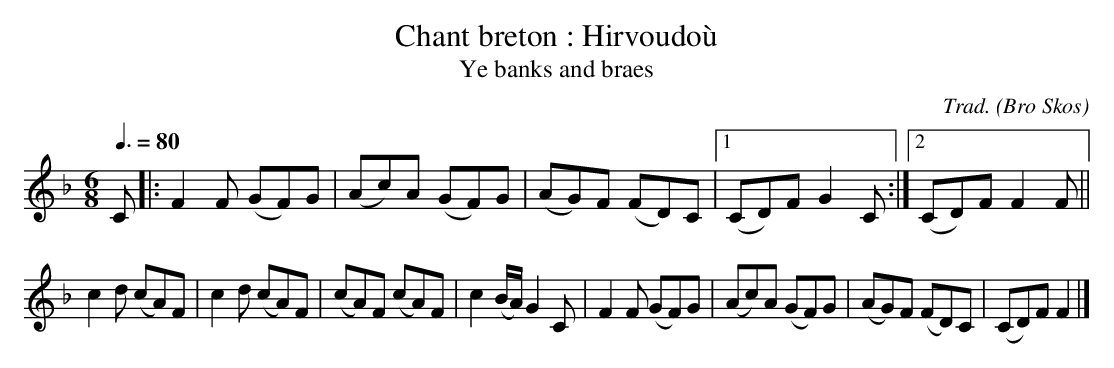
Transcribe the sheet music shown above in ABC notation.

X:1
T:Chant breton : Hirvoudoù
T:Ye banks and braes
C:Trad.
O:Bro Skos
M:6/8
L:1/8
Q:3/8=80
K:F
C |: F2F (GF)G | (Ac)A (GF)G | (AG)F (FD)C |1 (CD)F G2 C :|2 (CD)F F2F ||
c2d (cA)F | c2d (cA)F | (cA)F (cA)F | c2 (B/A/) G2C | F2F (GF)G | (Ac)A (GF)G | (AG)F (FD)C | (CD)F F2 |]
